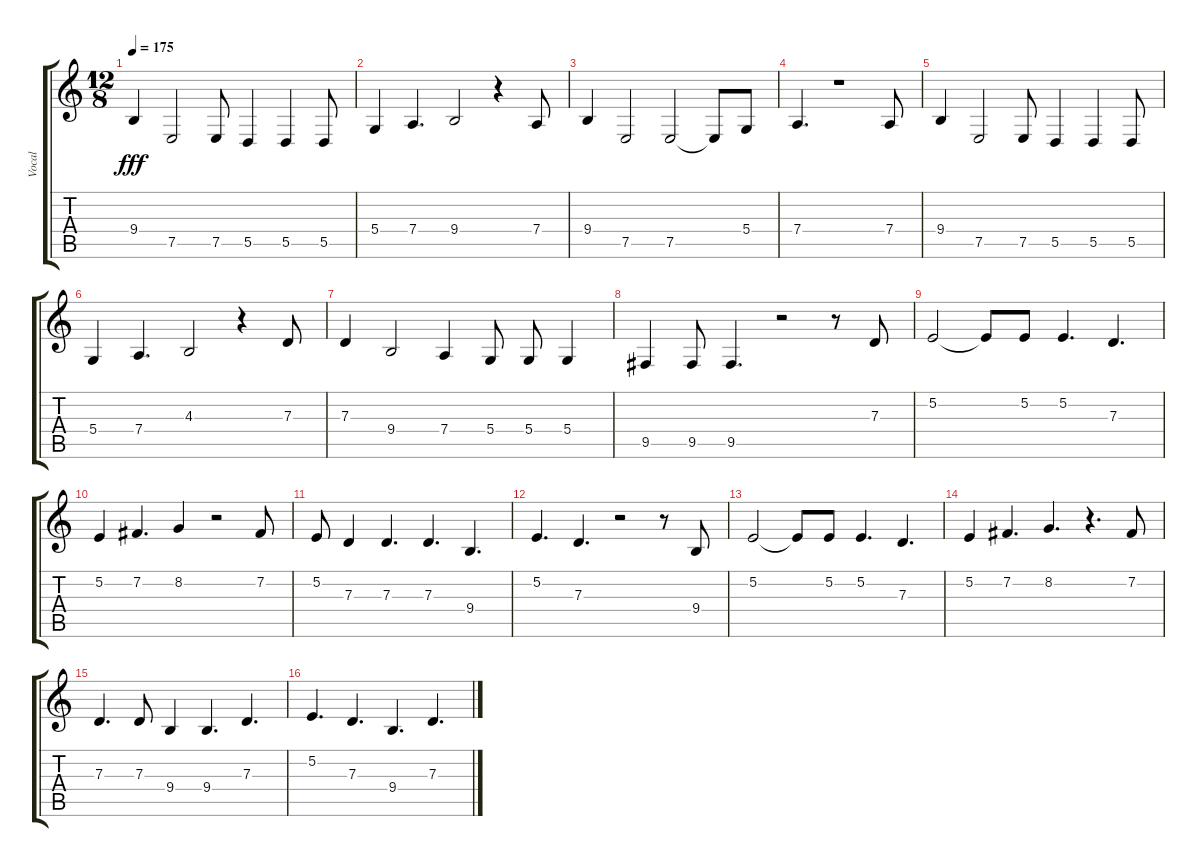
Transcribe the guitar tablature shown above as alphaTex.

\track ("Vocal" "Vocal") {instrument altosax}
\staff {score tabs}
\tuning (E4 B3 G3 D3 A2 E2) {hide}
\ts (12 8)
\tempo 175
\clef g2
\ks c
9.4.4{dy fff} 7.5.2 7.5.8 5.5.4 5.5.4 5.5.8 |
5.4.4 7.4.4{d} 9.4.2 r.4 7.4.8 |
9.4.4 7.5.2 7.5.2 7.5{t}.8 5.4.8 |
7.4.4{d} r.1 7.4.8 |
9.4.4 7.5.2 7.5.8 5.5.4 5.5.4 5.5.8 |
5.4.4 7.4.4{d} 4.3.2 r.4 7.3.8 |
7.3.4 9.4.2 7.4.4 5.4.8 5.4.8 5.4.4 |
9.5.4 9.5.8 9.5.4{d} r.2 r.8 7.3.8 |
5.2.2 5.2{t}.8 5.2.8 5.2.4{d} 7.3.4{d} |
5.2.4 7.2.4{d} 8.2.4 r.2 7.2.8 |
5.2.8 7.3.4 7.3.4{d} 7.3.4{d} 9.4.4{d} |
5.2.4{d} 7.3.4{d} r.2 r.8 9.4.8 |
5.2.2 5.2{t}.8 5.2.8 5.2.4{d} 7.3.4{d} |
5.2.4 7.2.4{d} 8.2.4{d} r.4{d} 7.2.8 |
7.3.4{d} 7.3.8 9.4.4 9.4.4{d} 7.3.4{d} |
5.2.4{d} 7.3.4{d} 9.4.4{d} 7.3.4{d}
